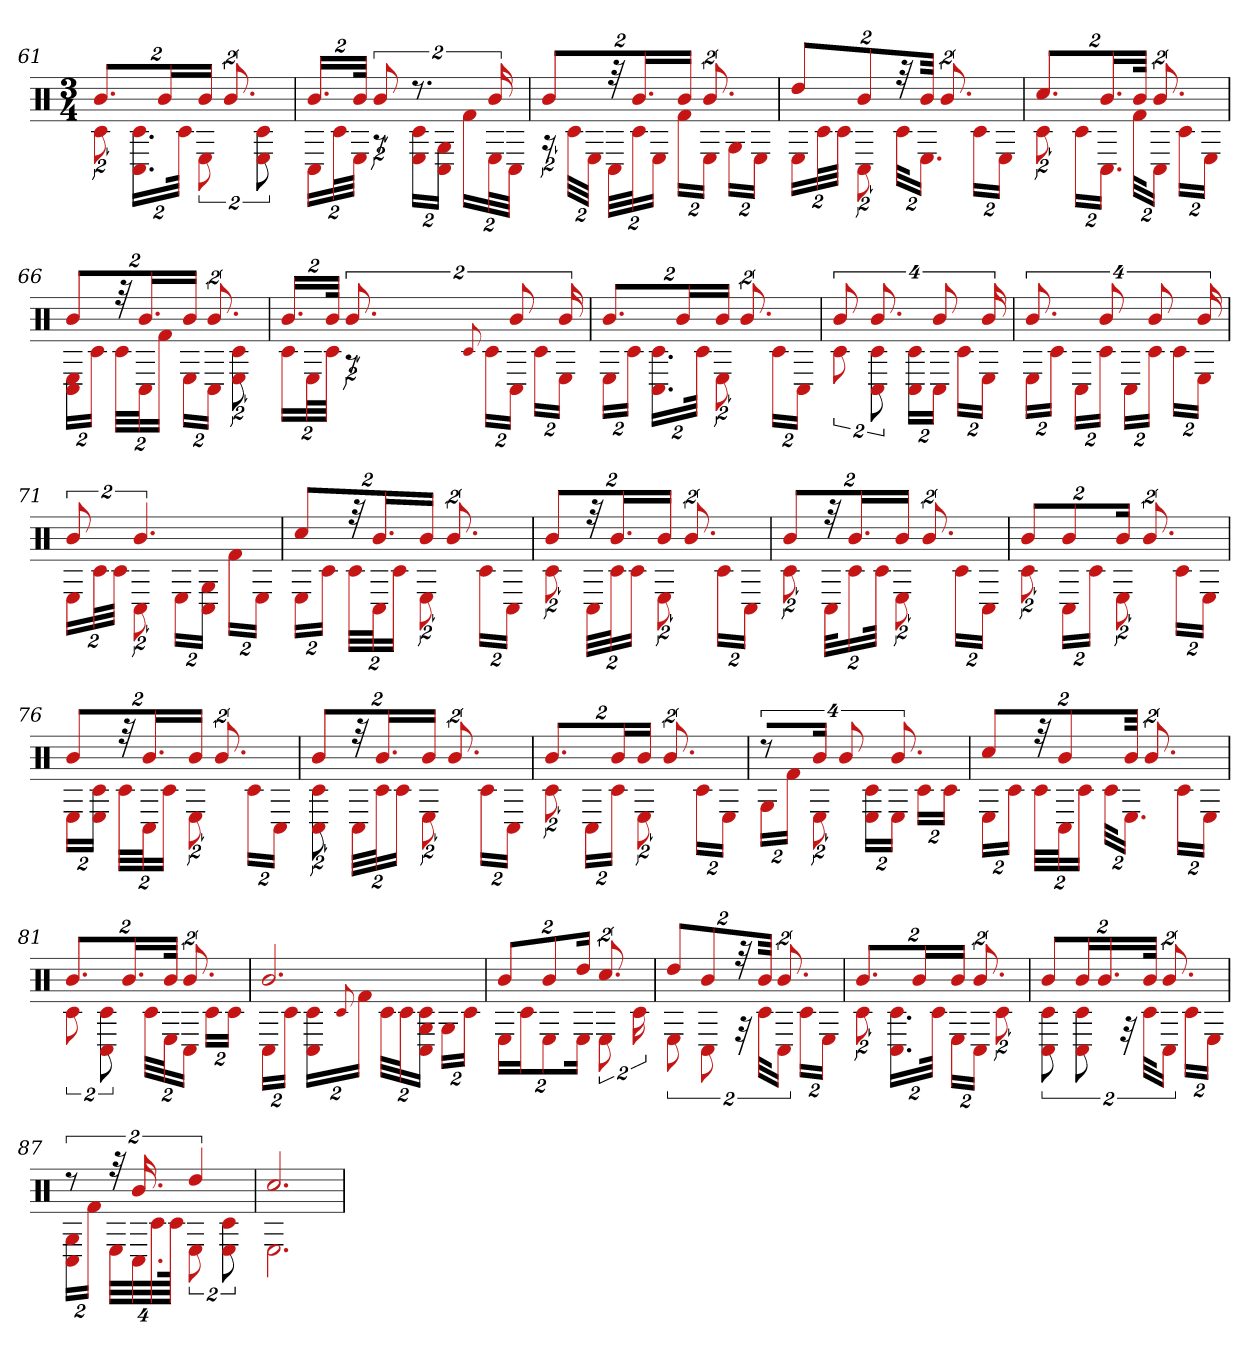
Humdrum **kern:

**kern
*part1
*staff1
*clefX
*k[]
*M3/4
=61
*^
16%3.b	16%3c#
.	32%3.c# 32%3.C#L
32%3b	.
.	64%3c#Jk
32%3bJ	16%3E
16%3.b	.
.	16%3c# 16%3E
=62	=62
32%3.bL	32%3C#L
.	64%3c#L
64%3bJk	64%3EJJ
16%3b	16%3r
16%3.r	32%3c# 32%3EL
.	32%3C# 32%3GJ
.	32%3f#L
32%3b	64%3EL
.	64%3C#JJ
=63	=63
16%3b	32%3r
.	64%3c#LL
.	64%3EJJ
64%3r	64%3C#LL
32%3.b	64%3c#J
.	32%3EJ
32%3bJ	32%3f#L
16%3.b	32%3EJ
.	32%3GL
.	32%3EJ
=64	=64
16%3dd	32%3EL
.	64%3c#L
.	64%3c#JJ
16%3b	16%3C#
64%3r	64%3c#KL
64%3bJJ	32%3.EJ
16%3.b	.
.	32%3c#L
.	32%3EJ
=65	=65
16%3.cc#	16%3c#
.	32%3c#L
32%3.b	32%3.C#J
64%3bJJ	64%3f#KL
16%3.b	32%3C#J
.	32%3c#L
.	32%3EJ
=66	=66
16%3b	32%3C# 32%3EL
.	32%3c#J
64%3r	64%3c#LL
32%3.b	64%3C#J
.	32%3f#J
32%3bJ	32%3EL
16%3.b	32%3C#J
.	16%3c# 16%3E
=67	=67
32%3.bL	32%3c#L
.	64%3EL
64%3bJk	64%3c#JJ
16%3.b	16%3r
.	8qqc#
.	32%3c#L
16%3b	32%3C#J
.	32%3c#L
32%3b	32%3EJ
=68	=68
16%3.b	32%3EL
.	32%3c#J
.	32%3.c# 32%3.C#L
32%3b	.
.	64%3c#Jk
32%3bJ	16%3E
16%3.b	.
.	32%3c#L
.	32%3C#J
=69	=69
16%3b	16%3c#
16%3.b	16%3C# 16%3c#
.	32%3c# 32%3C#L
16%3b	32%3C#J
.	32%3c#L
32%3b	32%3EJ
=70	=70
16%3.b	32%3EL
.	32%3c#J
.	32%3C#L
16%3b	32%3c#J
.	32%3C#L
16%3b	32%3c#J
.	32%3c#L
32%3b	32%3EJ
=71	=71
16%3b	32%3EL
.	64%3c#L
.	64%3c#JJ
8%3.b	16%3C#
.	32%3EL
.	32%3C# 32%3GJ
.	32%3f#L
.	32%3EJ
=72	=72
16%3cc#	32%3EL
.	32%3c#J
64%3r	64%3c#LL
32%3.b	64%3C#J
.	32%3c#J
32%3bJ	16%3E
16%3.b	.
.	32%3c#L
.	32%3C#J
=73	=73
16%3b	16%3c#
64%3r	64%3C#LL
32%3.b	64%3c#J
.	32%3c#J
32%3bJ	16%3E
16%3.b	.
.	32%3c#L
.	32%3C#J
=74	=74
16%3b	16%3c#
64%3r	64%3C#KL
32%3.b	32%3c#
.	64%3c#Jk
32%3bJ	16%3E
16%3.b	.
.	32%3c#L
.	32%3C#J
=75	=75
16%3b	16%3c#
16%3b	32%3C#L
.	32%3c#J
32%3bJ	16%3E
16%3.b	.
.	32%3c#L
.	32%3EJ
=76	=76
16%3b	32%3EL
.	32%3c# 32%3EJ
64%3r	64%3c#LL
32%3.b	64%3C#J
.	32%3c#J
32%3bJ	16%3E
16%3.b	.
.	32%3c#L
.	32%3C#J
=77	=77
16%3b	16%3C# 16%3c#
64%3r	64%3C#LL
32%3.b	64%3c#J
.	32%3c#J
32%3bJ	16%3E
16%3.b	.
.	32%3c#L
.	32%3C#J
=78	=78
16%3.b	16%3c#
.	32%3C#L
32%3b	32%3c#J
32%3bJ	16%3E
16%3.b	.
.	32%3c#L
.	32%3EJ
=79	=79
16%3r	32%3GL
.	32%3f#J
32%3bJ	16%3E
16%3b	.
.	32%3c# 32%3EL
16%3.b	32%3EJ
.	32%3c#L
.	32%3c#J
=80	=80
16%3cc#	32%3EL
.	32%3c#J
64%3r	64%3c#LL
16%3b	64%3C#J
.	32%3c#J
.	64%3c#KL
64%3bJJ	32%3.EJ
16%3.b	.
.	32%3c#L
.	32%3EJ
=81	=81
16%3.b	16%3c#
.	16%3c# 16%3C#
32%3.b	.
.	64%3c#LL
64%3bJJ	64%3EJ
16%3.b	32%3C#J
.	32%3c#L
.	32%3c#J
=82	=82
2.b	32%3C#L
.	32%3c#J
.	32%3C# 32%3c#L
.	8qqc#
.	32%3f#J
.	64%3c#LL
.	64%3c#J
.	32%3c# 32%3C# 32%3GJ
.	32%3GL
.	32%3c#J
=83	=83
16%3b	32%3EL
.	32%3c#J
16%3b	16%3E
32%3ddJ	32%3EJ
16%3.cc#	16%3E
.	32%3c#
=84	=84
16%3dd	16%3E
16%3b	16%3C#
64%3r	64%3r
64%3bJJ	64%3c#KL
16%3.b	32%3C#J
.	32%3c#L
.	32%3EJ
=85	=85
16%3.b	16%3c#
.	32%3.c# 32%3.C#L
32%3b	.
.	64%3c#Jk
32%3bJ	32%3EL
16%3.b	32%3C#J
.	16%3c#
=86	=86
16%3b	16%3C# 16%3c#
32%3bL	16%3c# 16%3C#
32%3.bJ	.
.	64%3r
64%3bJJ	64%3c#KL
16%3.b	32%3C#J
.	32%3c#L
.	32%3EJ
=87	=87
16%3r	32%3C# 32%3GL
.	32%3f#J
64%3r	64%3ELL
32%3.b	64%3.C#
.	64%3c#
.	128%3c#JJk
8%3dd	16%3E
.	16%3c# 16%3E
=88	=88
2.cc#	2.E
*v	*v
=
*-
